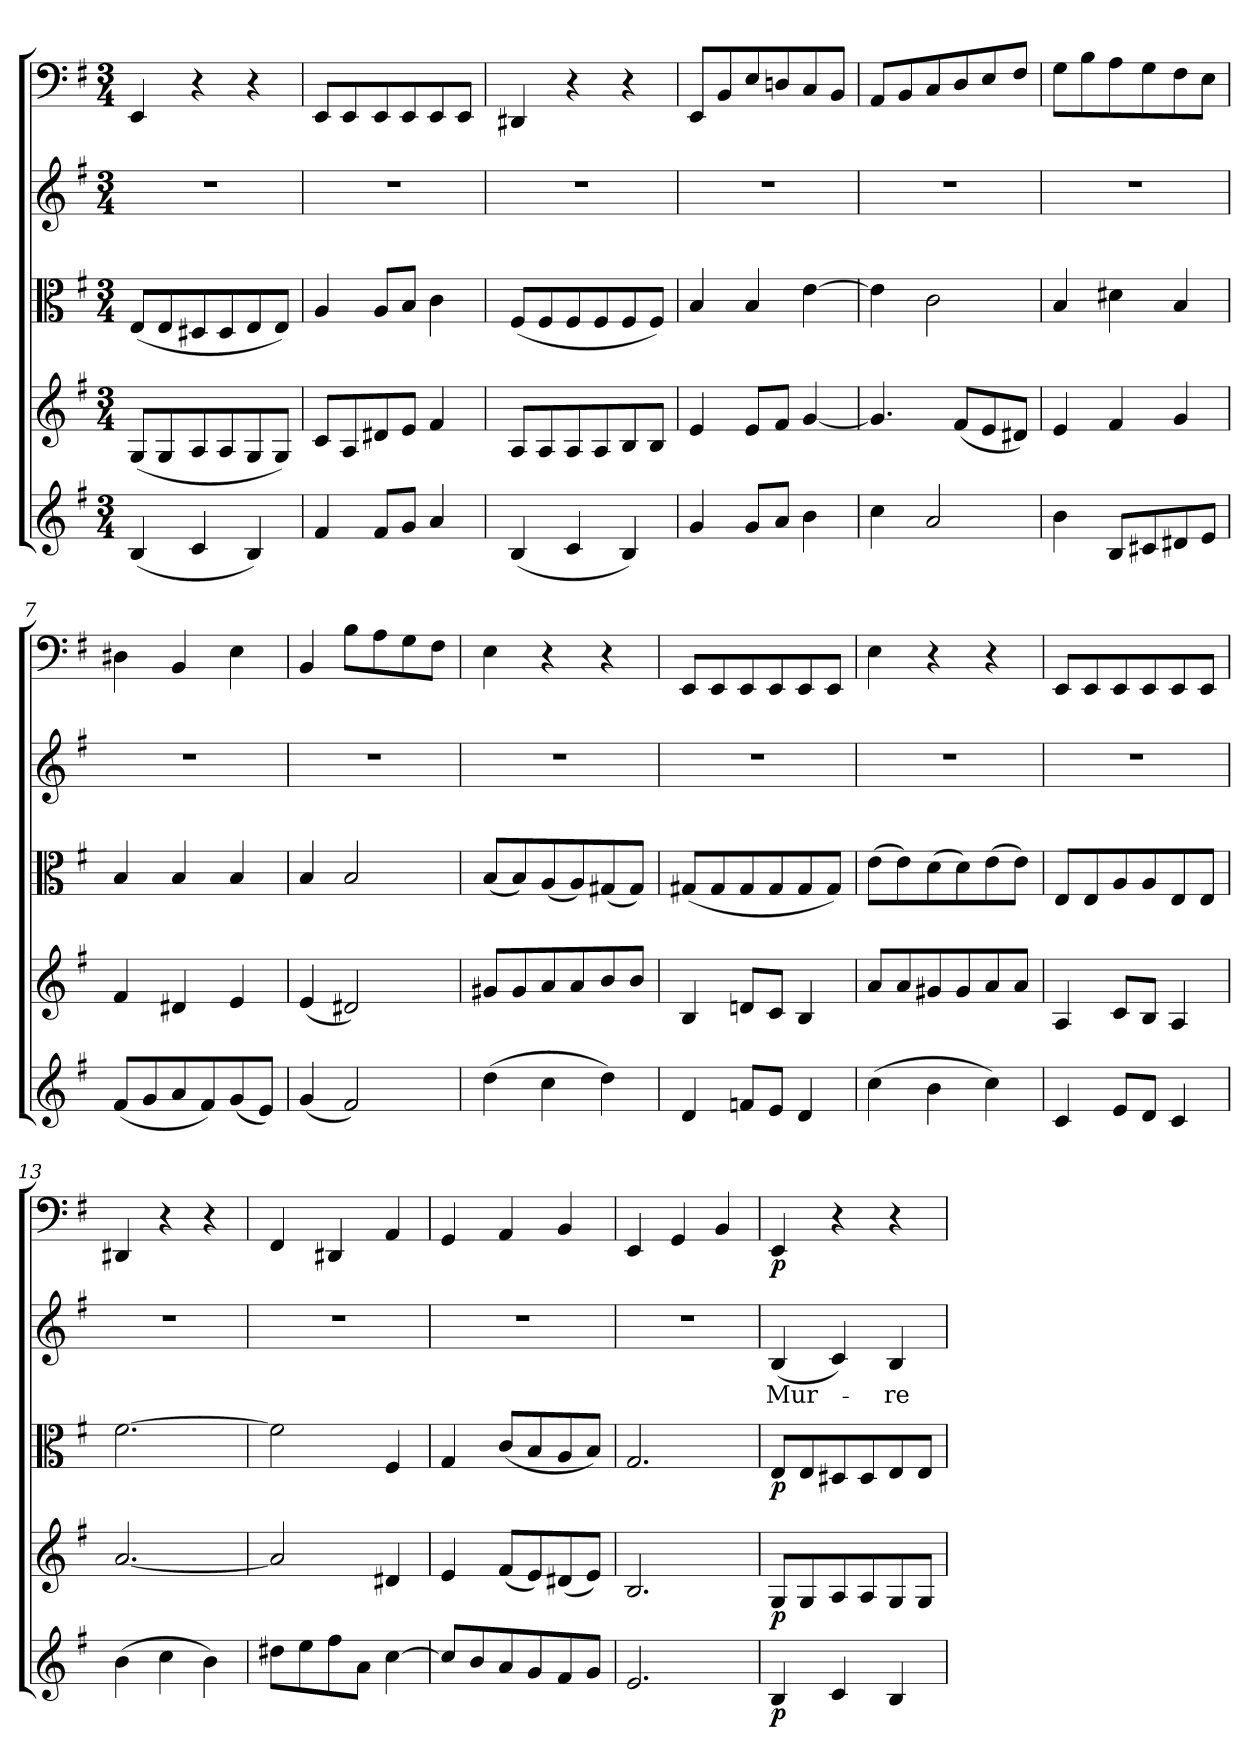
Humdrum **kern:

**kern	**dynam	**kern	**dynam	**kern	**dynam	**kern	**text	**kern	**dynam
*part5	*part5	*part4	*part4	*part3	*part3	*part2	*part2	*part1	*part1
*staff5	*staff5	*staff4	*staff4	*staff3	*staff3	*staff2	*staff2	*staff1	*staff1
*clefG2	*	*clefG2	*	*clefC3	*	*clefG2	*	*clefF4	*
*k[f#]	*	*k[f#]	*	*k[f#]	*	*k[f#]	*	*k[f#]	*
*e:	*	*e:	*	*e:	*	*e:	*	*e:	*
*M3/4	*	*M3/4	*	*M3/4	*	*M3/4	*	*M3/4	*
=1	=1	=1	=1	=1	=1	=1	=1	=1	=1
(4B/	.	(8G/L	.	(8E/L	.	2.r	.	4EE/	.
.	.	8G/	.	8E/	.	.	.	.	.
4c/	.	8A/	.	8D#X/	.	.	.	4r	.
.	.	8A/	.	8D#/	.	.	.	.	.
4B/)	.	8G/	.	8E/	.	.	.	4r	.
.	.	8G/J)	.	8E/J)	.	.	.	.	.
=2	=2	=2	=2	=2	=2	=2	=2	=2	=2
4f#/	.	8c/L	.	4A/	.	2.r	.	8EE/L	.
.	.	8A/	.	.	.	.	.	8EE/	.
8f#/L	.	8d#X/	.	8A/L	.	.	.	8EE/	.
8g/J	.	8e/J	.	8B/J	.	.	.	8EE/	.
4a/	.	4f#/	.	4c\	.	.	.	8EE/	.
.	.	.	.	.	.	.	.	8EE/J	.
=3	=3	=3	=3	=3	=3	=3	=3	=3	=3
(4B/	.	8A/L	.	(8F#/L	.	2.r	.	4DD#X/	.
.	.	8A/	.	8F#/	.	.	.	.	.
4c/	.	8A/	.	8F#/	.	.	.	4r	.
.	.	8A/	.	8F#/	.	.	.	.	.
4B/)	.	8B/	.	8F#/	.	.	.	4r	.
.	.	8B/J	.	8F#/J)	.	.	.	.	.
=4	=4	=4	=4	=4	=4	=4	=4	=4	=4
4g/	.	4e/	.	4B/	.	2.r	.	8EE/L	.
.	.	.	.	.	.	.	.	8BB/	.
8g/L	.	8e/L	.	4B/	.	.	.	8E/	.
8a/J	.	8f#/J	.	.	.	.	.	8Dn/	.
4b\	.	[4g/	.	[4e\	.	.	.	8C/	.
.	.	.	.	.	.	.	.	8BB/J	.
=5	=5	=5	=5	=5	=5	=5	=5	=5	=5
4cc\	.	4.g/]	.	4e\]	.	2.r	.	8AA/L	.
.	.	.	.	.	.	.	.	8BB/	.
2a/	.	.	.	2c\	.	.	.	8C/	.
.	.	(8f#/L	.	.	.	.	.	8D/	.
.	.	8e/	.	.	.	.	.	8E/	.
.	.	8d#X/J)	.	.	.	.	.	8F#/J	.
=6	=6	=6	=6	=6	=6	=6	=6	=6	=6
4b\	.	4e/	.	4B/	.	2.r	.	8G\L	.
.	.	.	.	.	.	.	.	8B\	.
8B/L	.	4f#/	.	4d#X\	.	.	.	8A\	.
8c#X/	.	.	.	.	.	.	.	8G\	.
8d#X/	.	4g/	.	4B/	.	.	.	8F#\	.
8e/J	.	.	.	.	.	.	.	8E\J	.
=7	=7	=7	=7	=7	=7	=7	=7	=7	=7
(8f#/L	.	4f#/	.	4B/	.	2.r	.	4D#X\	.
8g/	.	.	.	.	.	.	.	.	.
8a/	.	4d#X/	.	4B/	.	.	.	4BB/	.
8f#/)	.	.	.	.	.	.	.	.	.
(8g/	.	4e/	.	4B/	.	.	.	4E\	.
8e/J)	.	.	.	.	.	.	.	.	.
=8	=8	=8	=8	=8	=8	=8	=8	=8	=8
(4g/	.	(4e/	.	4B/	.	2.r	.	4BB/	.
2f#/)	.	2d#X/)	.	2B/	.	.	.	8B\L	.
.	.	.	.	.	.	.	.	8A\	.
.	.	.	.	.	.	.	.	8G\	.
.	.	.	.	.	.	.	.	8F#\J	.
=9	=9	=9	=9	=9	=9	=9	=9	=9	=9
(4dd\	.	8g#X/L	.	(8B/L	.	2.r	.	4E\	.
.	.	8g#/	.	8B/)	.	.	.	.	.
4cc\	.	8a/	.	(8A/	.	.	.	4r	.
.	.	8a/	.	8A/)	.	.	.	.	.
4dd\)	.	8b/	.	(8G#X/	.	.	.	4r	.
.	.	8b/J	.	8G#/J)	.	.	.	.	.
=10	=10	=10	=10	=10	=10	=10	=10	=10	=10
4d/	.	4B/	.	(8G#X/L	.	2.r	.	8EE/L	.
.	.	.	.	8G#/	.	.	.	8EE/	.
8fn/L	.	8dn/L	.	8G#/	.	.	.	8EE/	.
8e/J	.	8c/J	.	8G#/	.	.	.	8EE/	.
4d/	.	4B/	.	8G#/	.	.	.	8EE/	.
.	.	.	.	8G#/J)	.	.	.	8EE/J	.
=11	=11	=11	=11	=11	=11	=11	=11	=11	=11
(4cc\	.	8a/L	.	(8e\L	.	2.r	.	4E\	.
.	.	8a/	.	8e\)	.	.	.	.	.
4b\	.	8g#X/	.	(8d\	.	.	.	4r	.
.	.	8g#/	.	8d\)	.	.	.	.	.
4cc\)	.	8a/	.	(8e\	.	.	.	4r	.
.	.	8a/J	.	8e\J)	.	.	.	.	.
=12	=12	=12	=12	=12	=12	=12	=12	=12	=12
4c/	.	4A/	.	8E/L	.	2.r	.	8EE/L	.
.	.	.	.	8E/	.	.	.	8EE/	.
8e/L	.	8c/L	.	8A/	.	.	.	8EE/	.
8d/J	.	8B/J	.	8A/	.	.	.	8EE/	.
4c/	.	4A/	.	8E/	.	.	.	8EE/	.
.	.	.	.	8E/J	.	.	.	8EE/J	.
=13	=13	=13	=13	=13	=13	=13	=13	=13	=13
(4b\	.	[2.a/	.	[2.f#\	.	2.r	.	4DD#X/	.
4cc\	.	.	.	.	.	.	.	4r	.
4b\)	.	.	.	.	.	.	.	4r	.
=14	=14	=14	=14	=14	=14	=14	=14	=14	=14
8dd#X\L	.	2a/]	.	2f#\]	.	2.r	.	4FF#/	.
8ee\	.	.	.	.	.	.	.	.	.
8ff#\	.	.	.	.	.	.	.	4DD#X/	.
8a\J	.	.	.	.	.	.	.	.	.
[4cc\	.	4d#X/	.	4F#/	.	.	.	4AA/	.
=15	=15	=15	=15	=15	=15	=15	=15	=15	=15
8cc/L]	.	4e/	.	4G/	.	2.r	.	4GG/	.
8b/	.	.	.	.	.	.	.	.	.
8a/	.	(8f#/L	.	(8c/L	.	.	.	4AA/	.
8g/	.	8e/)	.	8B/	.	.	.	.	.
8f#/	.	(8d#X/	.	8A/	.	.	.	4BB/	.
8g/J	.	8e/J)	.	8B/J)	.	.	.	.	.
=16	=16	=16	=16	=16	=16	=16	=16	=16	=16
2.e/	.	2.B/	.	2.G/	.	2.r	.	4EE/	.
.	.	.	.	.	.	.	.	4GG/	.
.	.	.	.	.	.	.	.	4BB/	.
=17	=17	=17	=17	=17	=17	=17	=17	=17	=17
4B/	p	8G/L	p	8E/L	p	(4B/	Mur-	4EE/	p
.	.	8G/	.	8E/	.	.	.	.	.
4c/	.	8A/	.	8D#X/	.	4c/)	.	4r	.
.	.	8A/	.	8D#/	.	.	.	.	.
4B/	.	8G/	.	8E/	.	4B/	-re	4r	.
.	.	8G/J	.	8E/J	.	.	.	.	.
=	=	=	=	=	=	=	=	=	=
*-	*-	*-	*-	*-	*-	*-	*-	*-	*-
